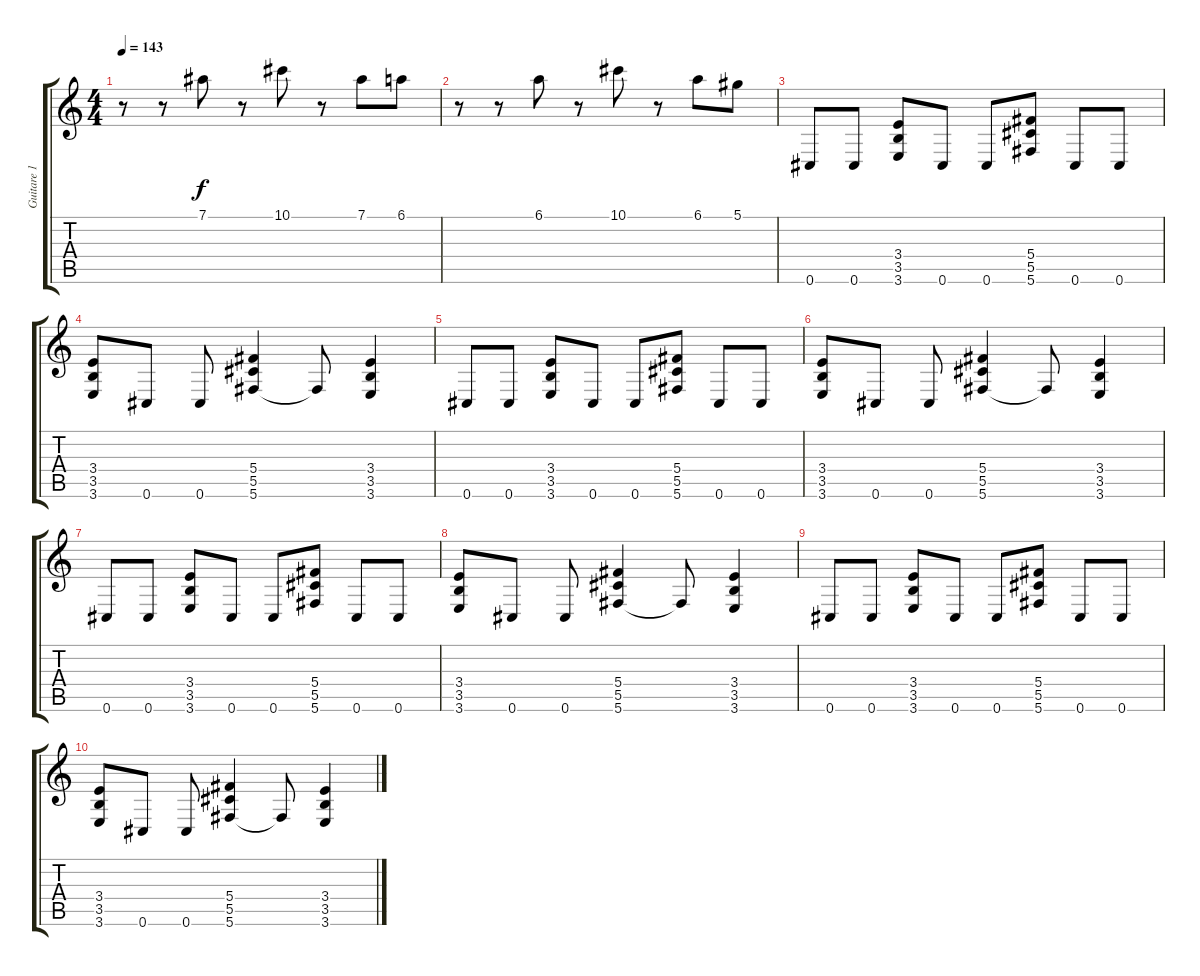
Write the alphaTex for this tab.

\track ("Guitare 1 >Pierre<" "Guitare 1 ") {instrument distortionguitar}
\staff {score tabs}
\tuning (Eb4 Bb3 Gb3 Db3 Ab2 Db2) {hide}
\ts (4 4)
\tempo 143
\clef g2
\ks c
r.8{dy f} r.8 7.1.8 r.8 10.1.8 r.8 7.1.8 6.1.8 |
r.8 r.8 6.1.8 r.8 10.1.8 r.8 6.1.8 5.1.8 |
0.6.8 0.6.8 (3.4 3.5 3.6).8 0.6.8 0.6.8 (5.4 5.5 5.6).8 0.6.8 0.6.8 |
(3.4 3.5 3.6).8 0.6.8 0.6.8 (5.4 5.5 5.6).4 5.6{t}.8 (3.4 3.5 3.6).4 |
0.6.8 0.6.8 (3.4 3.5 3.6).8 0.6.8 0.6.8 (5.4 5.5 5.6).8 0.6.8 0.6.8 |
(3.4 3.5 3.6).8 0.6.8 0.6.8 (5.4 5.5 5.6).4 5.6{t}.8 (3.4 3.5 3.6).4 |
0.6.8 0.6.8 (3.4 3.5 3.6).8 0.6.8 0.6.8 (5.4 5.5 5.6).8 0.6.8 0.6.8 |
(3.4 3.5 3.6).8 0.6.8 0.6.8 (5.4 5.5 5.6).4 5.6{t}.8 (3.4 3.5 3.6).4 |
0.6.8 0.6.8 (3.4 3.5 3.6).8 0.6.8 0.6.8 (5.4 5.5 5.6).8 0.6.8 0.6.8 |
(3.4 3.5 3.6).8 0.6.8 0.6.8 (5.4 5.5 5.6).4 5.6{t}.8 (3.4 3.5 3.6).4
